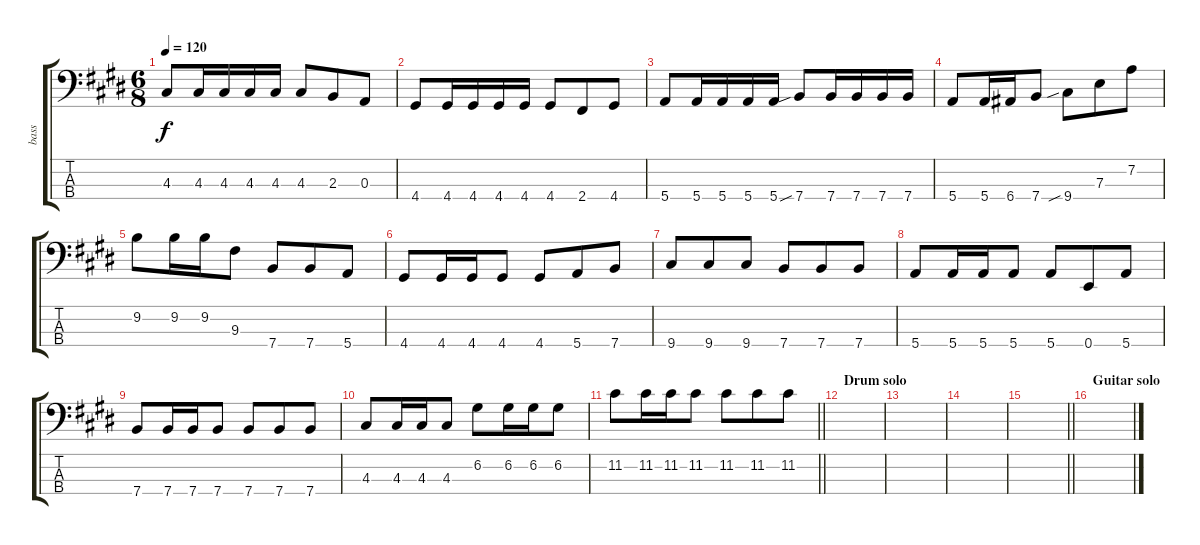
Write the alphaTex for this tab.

\track ("bass" "bass") {instrument electricbassfinger}
\staff {score tabs}
\tuning (G2 D2 A1 E1) {hide}
\ts (6 8)
\tempo 120
\clef f4
\ks e
4.3.8{dy f} 4.3.16 4.3.16 4.3.16 4.3.16 4.3.8 2.3.8 0.3.8 |
4.4.8 4.4.16 4.4.16 4.4.16 4.4.16 4.4.8 2.4.8 4.4.8 |
5.4.8 5.4.16 5.4.16 5.4.16 5.4.16 7.4{sib}.8 7.4.16 7.4.16 7.4.16 7.4.16 |
5.4.8 5.4.16 6.4.16 7.4.8 9.4{sib}.8 7.3.8 7.2.8 |
9.2.8 9.2.16 9.2.16 9.3.8 7.4.8 7.4.8 5.4.8 |
4.4.8 4.4.16 4.4.16 4.4.8 4.4.8 5.4.8 7.4.8 |
9.4.8 9.4.8 9.4.8 7.4.8 7.4.8 7.4.8 |
5.4.8 5.4.16 5.4.16 5.4.8 5.4.8 0.4.8 5.4.8 |
7.4.8 7.4.16 7.4.16 7.4.8 7.4.8 7.4.8 7.4.8 |
4.3.8 4.3.16 4.3.16 4.3.8 6.2.8 6.2.16 6.2.16 6.2.8 |
\barLineRight lightlight
11.2.8 11.2.16 11.2.16 11.2.8 11.2.8 11.2.8 11.2.8 |
\section ("" "Drum solo")
|
|
|
\barLineRight lightlight
|
\section ("" "Guitar solo")
